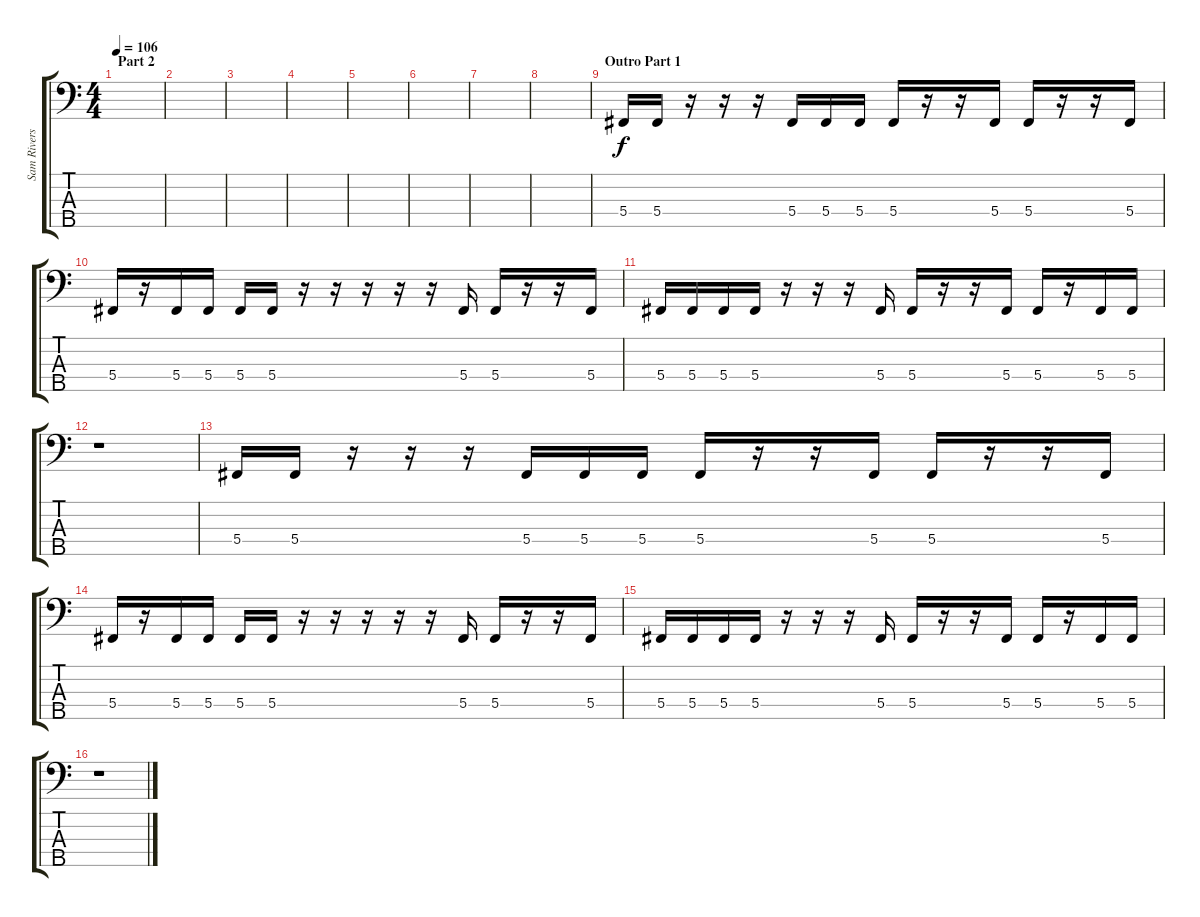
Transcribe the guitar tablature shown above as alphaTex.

\track ("Sam Rivers - Bass" "Sam Rivers") {instrument electricbassfinger}
\staff {score tabs}
\tuning (E2 B1 Gb1 Db1 Ab0) {hide}
\ts (4 4)
\section ("" "Part 2")
\tempo 106
\clef f4
\ks c
|
|
|
|
|
|
|
|
\section ("" "Outro Part 1")
5.4.16 5.4.16 r.16 r.16 r.16 5.4.16 5.4.16 5.4.16 5.4.16 r.16 r.16 5.4.16 5.4.16 r.16 r.16 5.4.16 |
5.4.16 r.16 5.4.16 5.4.16 5.4.16 5.4.16 r.16 r.16 r.16 r.16 r.16 5.4.16 5.4.16 r.16 r.16 5.4.16 |
5.4.16 5.4.16 5.4.16 5.4.16 r.16 r.16 r.16 5.4.16 5.4.16 r.16 r.16 5.4.16 5.4.16 r.16 5.4.16 5.4.16 |
r.1 |
5.4.16 5.4.16 r.16 r.16 r.16 5.4.16 5.4.16 5.4.16 5.4.16 r.16 r.16 5.4.16 5.4.16 r.16 r.16 5.4.16 |
5.4.16 r.16 5.4.16 5.4.16 5.4.16 5.4.16 r.16 r.16 r.16 r.16 r.16 5.4.16 5.4.16 r.16 r.16 5.4.16 |
5.4.16 5.4.16 5.4.16 5.4.16 r.16 r.16 r.16 5.4.16 5.4.16 r.16 r.16 5.4.16 5.4.16 r.16 5.4.16 5.4.16 |
r.1
